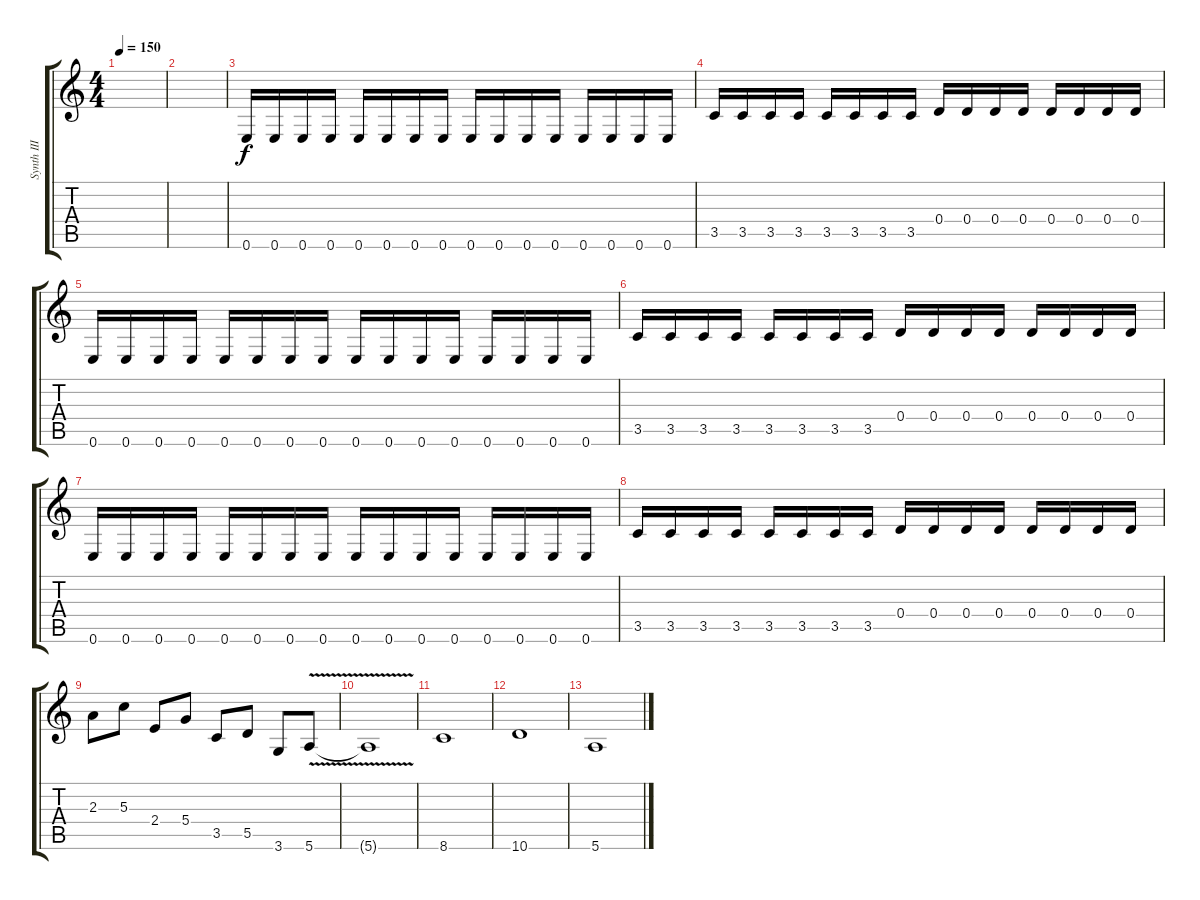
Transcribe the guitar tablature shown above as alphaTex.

\track ("Synth III" "Synth III") {instrument overdrivenguitar}
\staff {score tabs}
\tuning (E4 B3 G3 D3 A2 E2) {hide}
\ts (4 4)
\tempo 150
\clef g2
\ks c
|
|
0.6.16 0.6.16 0.6.16 0.6.16 0.6.16 0.6.16 0.6.16 0.6.16 0.6.16 0.6.16 0.6.16 0.6.16 0.6.16 0.6.16 0.6.16 0.6.16 |
3.5.16 3.5.16 3.5.16 3.5.16 3.5.16 3.5.16 3.5.16 3.5.16 0.4.16 0.4.16 0.4.16 0.4.16 0.4.16 0.4.16 0.4.16 0.4.16 |
0.6.16 0.6.16 0.6.16 0.6.16 0.6.16 0.6.16 0.6.16 0.6.16 0.6.16 0.6.16 0.6.16 0.6.16 0.6.16 0.6.16 0.6.16 0.6.16 |
3.5.16 3.5.16 3.5.16 3.5.16 3.5.16 3.5.16 3.5.16 3.5.16 0.4.16 0.4.16 0.4.16 0.4.16 0.4.16 0.4.16 0.4.16 0.4.16 |
0.6.16 0.6.16 0.6.16 0.6.16 0.6.16 0.6.16 0.6.16 0.6.16 0.6.16 0.6.16 0.6.16 0.6.16 0.6.16 0.6.16 0.6.16 0.6.16 |
3.5.16 3.5.16 3.5.16 3.5.16 3.5.16 3.5.16 3.5.16 3.5.16 0.4.16 0.4.16 0.4.16 0.4.16 0.4.16 0.4.16 0.4.16 0.4.16 |
2.3.8 5.3.8 2.4.8 5.4.8 3.5.8 5.5.8 3.6.8 5.6{v}.8 |
5.6{t}.1 |
8.6.1 |
10.6.1 |
5.6.1
